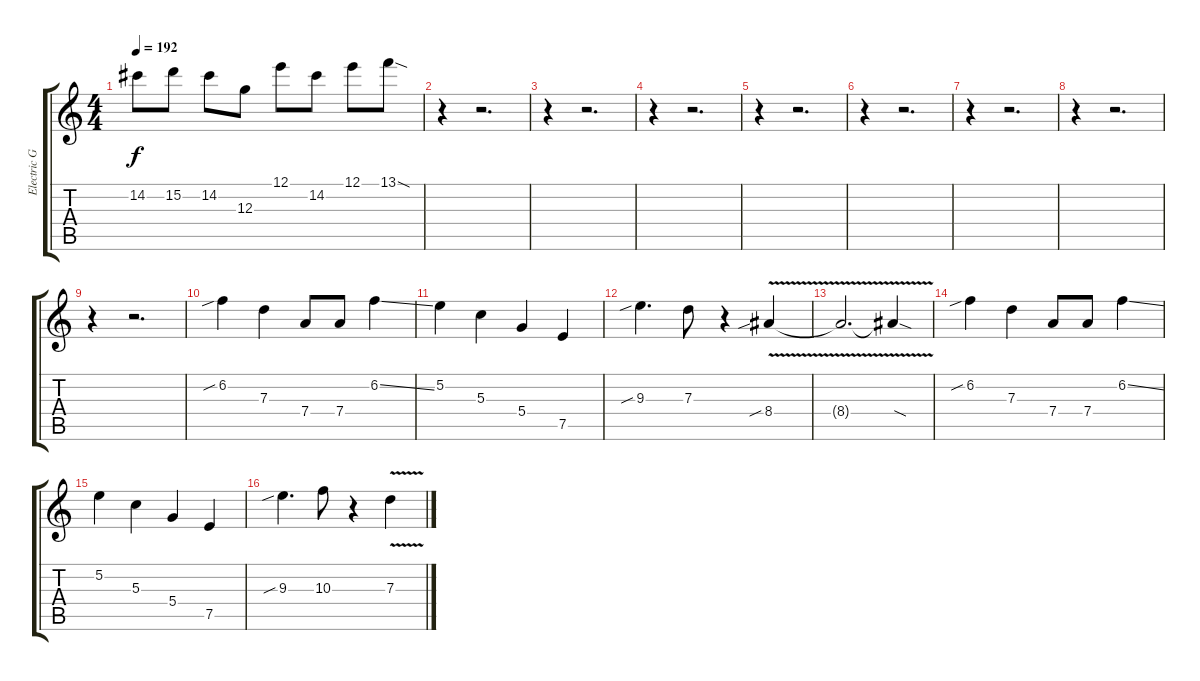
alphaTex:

\track ("Electric Guitar" "Electric G") {instrument distortionguitar}
\staff {score tabs}
\tuning (E4 B3 G3 D3 A2 D2) {hide}
\ts (4 4)
\tempo 192
\clef g2
\ks c
14.2.8{dy f} 15.2.8 14.2.8 12.3.8 12.1.8 14.2.8 12.1.8 13.1{sod}.8 |
r.4 r.2{d} |
r.4 r.2{d} |
r.4 r.2{d} |
r.4 r.2{d} |
r.4 r.2{d} |
r.4 r.2{d} |
r.4 r.2{d} |
r.4 r.2{d} |
6.2{sib}.4 7.3.4 7.4.8 7.4.8 6.2{ss}.4 |
5.2.4 5.3.4 5.4.4 7.5.4 |
9.3{sib}.4{d} 7.3.8 r.4 8.4{v sib}.4 |
8.4{v t}.2{d} 8.4{v sod t}.4 |
6.2{sib}.4 7.3.4 7.4.8 7.4.8 6.2{ss}.4 |
5.2.4 5.3.4 5.4.4 7.5.4 |
9.3{sib}.4{d} 10.3.8 r.4 7.3{v}.4
